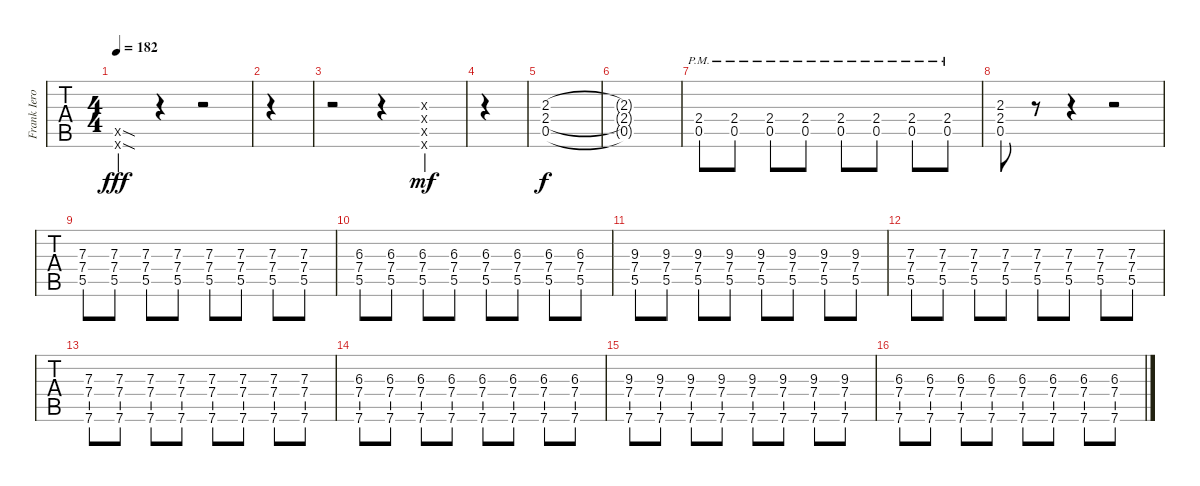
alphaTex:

\track ("Frank Iero" "Frank Iero") {instrument distortionguitar}
\staff {tabs}
\tuning (E4 B3 G3 D3 A2 E2) {hide}
\ts (4 4)
\tempo 182
\clef g2
\ks c
(24.5{sod x} 24.6{sod x}).4{dy fff} r.4 r.2 |
|
r.2 r.4 (4.3{x} 4.4{x} 0.5{x} 0.6{x}).4{dy mf} |
|
(2.3 2.4 0.5).1{dy f} |
(2.3{t} 2.4{t} 0.5{t}).1 |
(2.4{pm} 0.5{pm}).8 (2.4{pm} 0.5{pm}).8 (2.4{pm} 0.5{pm}).8 (2.4{pm} 0.5{pm}).8 (2.4{pm} 0.5{pm}).8 (2.4{pm} 0.5{pm}).8 (2.4{pm} 0.5{pm}).8 (2.4{pm} 0.5{pm}).8 |
(2.3 2.4 0.5).8 r.8 r.4 r.2 |
(7.3 7.4 5.5).8 (7.3 7.4 5.5).8 (7.3 7.4 5.5).8 (7.3 7.4 5.5).8 (7.3 7.4 5.5).8 (7.3 7.4 5.5).8 (7.3 7.4 5.5).8 (7.3 7.4 5.5).8 |
(6.3 7.4 5.5).8 (6.3 7.4 5.5).8 (6.3 7.4 5.5).8 (6.3 7.4 5.5).8 (6.3 7.4 5.5).8 (6.3 7.4 5.5).8 (6.3 7.4 5.5).8 (6.3 7.4 5.5).8 |
(9.3 7.4 5.5).8 (9.3 7.4 5.5).8 (9.3 7.4 5.5).8 (9.3 7.4 5.5).8 (9.3 7.4 5.5).8 (9.3 7.4 5.5).8 (9.3 7.4 5.5).8 (9.3 7.4 5.5).8 |
(7.3 7.4 5.5).8 (7.3 7.4 5.5).8 (7.3 7.4 5.5).8 (7.3 7.4 5.5).8 (7.3 7.4 5.5).8 (7.3 7.4 5.5).8 (7.3 7.4 5.5).8 (7.3 7.4 5.5).8 |
(7.3 7.4 7.6).8 (7.3 7.4 7.6).8 (7.3 7.4 7.6).8 (7.3 7.4 7.6).8 (7.3 7.4 7.6).8 (7.3 7.4 7.6).8 (7.3 7.4 7.6).8 (7.3 7.4 7.6).8 |
(6.3 7.4 7.6).8 (6.3 7.4 7.6).8 (6.3 7.4 7.6).8 (6.3 7.4 7.6).8 (6.3 7.4 7.6).8 (6.3 7.4 7.6).8 (6.3 7.4 7.6).8 (6.3 7.4 7.6).8 |
(9.3 7.4 7.6).8 (9.3 7.4 7.6).8 (9.3 7.4 7.6).8 (9.3 7.4 7.6).8 (9.3 7.4 7.6).8 (9.3 7.4 7.6).8 (9.3 7.4 7.6).8 (9.3 7.4 7.6).8 |
(6.3 7.4 7.6).8 (6.3 7.4 7.6).8 (6.3 7.4 7.6).8 (6.3 7.4 7.6).8 (6.3 7.4 7.6).8 (6.3 7.4 7.6).8 (6.3 7.4 7.6).8 (6.3 7.4 7.6).8
